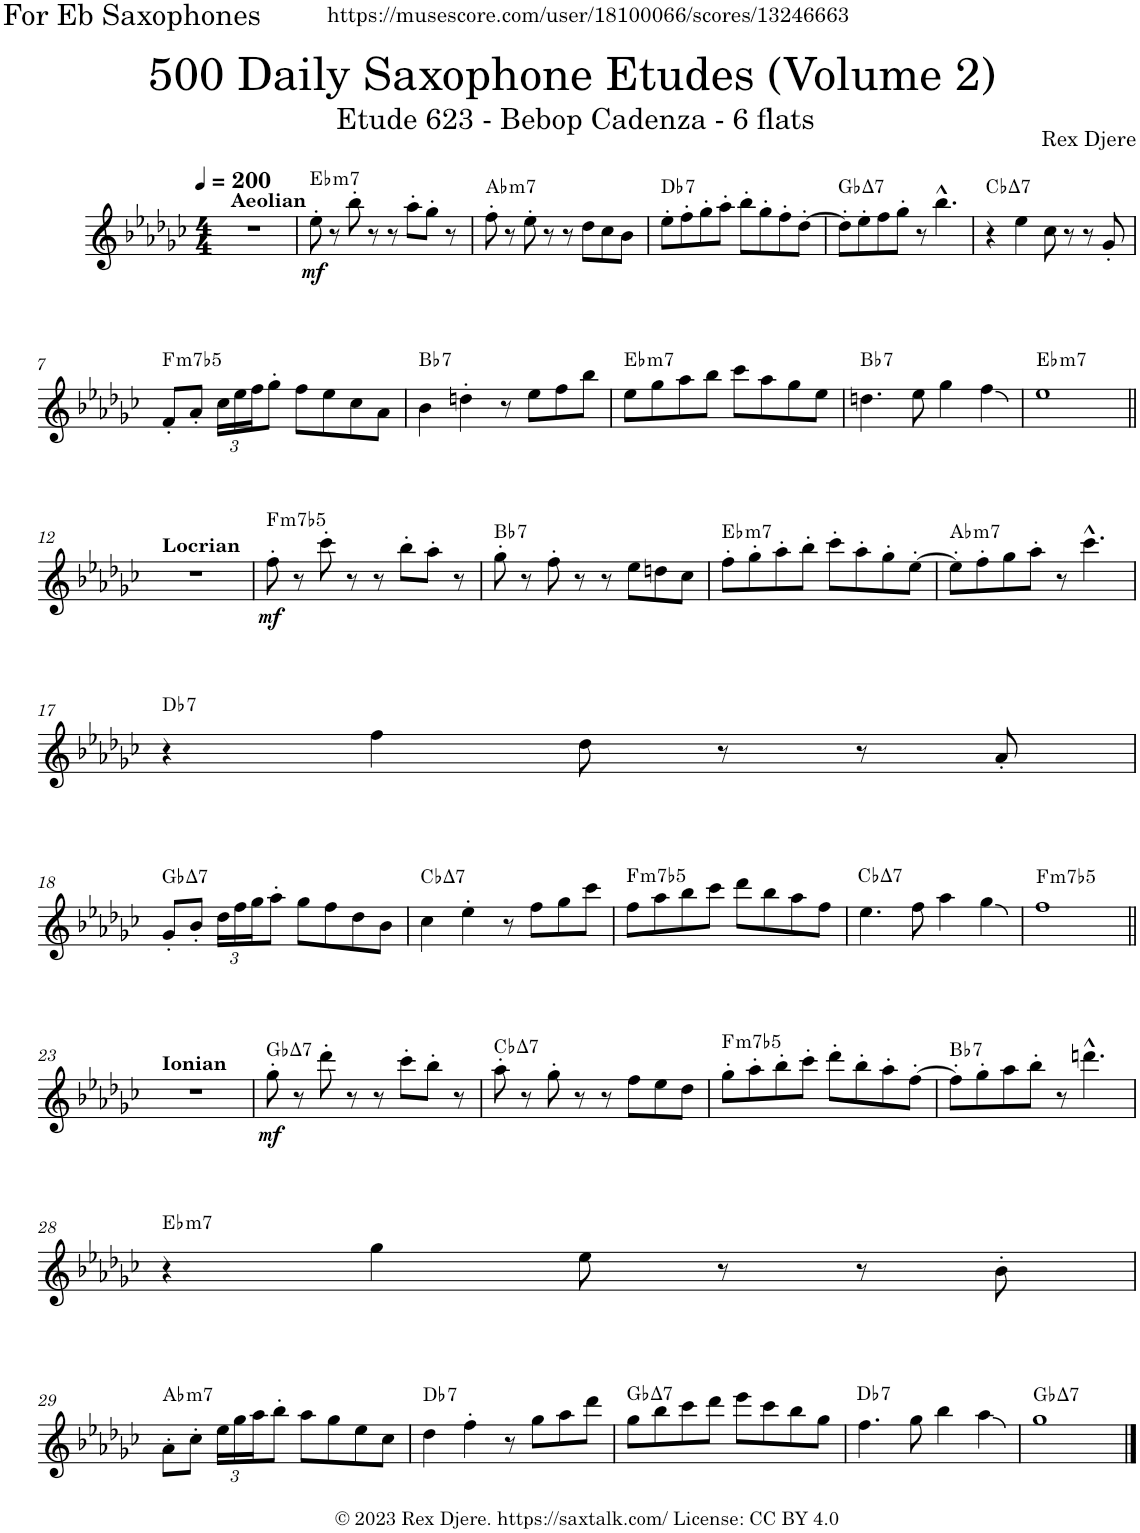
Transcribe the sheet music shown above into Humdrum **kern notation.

**kern	**dynam	**harte
*part1	*part1	*part1
*staff1	*staff1	*
*I"Alto Saxophone	*	*
*I'A. Sax.	*	*
*clefG2	*	*
*Trd5c9	*	*
*k[b-e-a-d-g-c-]	*	*
*M4/4	*	*
*MM200	*	*
=1	=1	=1
!LO:TX:a:B:t=Aeolian	!	!
1r	.	.
=2	=2	=2
!	!LO:DY:b	!LO:H:kt=m7
8ee-'\	mf	Eb:min7
8r	.	.
8bb-'\	.	.
8r	.	.
8r	.	.
8aa-'\L	.	.
8gg-'\J	.	.
8r	.	.
=3	=3	=3
!	!	!LO:H:kt=m7
8ff'\	.	Ab:min7
8r	.	.
8ee-'\	.	.
8r	.	.
8r	.	.
8dd-\L	.	.
8cc-\	.	.
8b-\J	.	.
=4	=4	=4
!	!	!LO:H:kt=7
8ee-'\L	.	Db:7
8ff'\	.	.
8gg-'\	.	.
8aa-'\J	.	.
8bb-'\L	.	.
8gg-'\	.	.
8ff'\	.	.
[8dd-'\J	.	.
=5	=5	=5
!	!	!LO:H:kt=7
8dd-'\L]	.	Gb:maj7
8ee-'\	.	.
8ff\	.	.
8gg-'\J	.	.
8r	.	.
4.bb-^^\	.	.
=6	=6	=6
!	!	!LO:H:kt=7
4r	.	Cb:maj7
4ee-\	.	.
8cc-\	.	.
8r	.	.
8r	.	.
8g-'/	.	.
!!LO:LB:g=z
=7	=7	=7
!	!	!LO:H:kt=m7b5
8f'/L	.	F:hdim7
8a-'/J	.	.
*Xbrackettup	*	*
24cc-\LL	.	.
24ee-\	.	.
24ff\J	.	.
8gg-'\J	.	.
8ff\L	.	.
8ee-\	.	.
8cc-\	.	.
8a-\J	.	.
=8	=8	=8
!	!	!LO:H:kt=7
4b-\	.	Bb:7
4ddn'\	.	.
8r	.	.
8ee-\L	.	.
8ff\	.	.
8bb-\J	.	.
=9	=9	=9
!	!	!LO:H:kt=m7
8ee-\L	.	Eb:min7
8gg-\	.	.
8aa-\	.	.
8bb-\J	.	.
8ccc-\L	.	.
8aa-\	.	.
8gg-\	.	.
8ee-\J	.	.
=10	=10	=10
!	!	!LO:H:kt=7
4.ddn\	.	Bb:7
8ee-\	.	.
4gg-\	.	.
4ff\	.	.
=11	=11	=11
!	!	!LO:H:kt=m7
1ee-	.	Eb:min7
!!LO:LB:g=z
=12||	=12||	=12||
!LO:TX:a:B:t=Locrian	!	!
1r	.	.
=13	=13	=13
!	!LO:DY:b	!LO:H:kt=m7b5
8ff'\	mf	F:hdim7
8r	.	.
8ccc-'\	.	.
8r	.	.
8r	.	.
8bb-'\L	.	.
8aa-'\J	.	.
8r	.	.
=14	=14	=14
!	!	!LO:H:kt=7
8gg-'\	.	Bb:7
8r	.	.
8ff'\	.	.
8r	.	.
8r	.	.
8ee-\L	.	.
8ddn\	.	.
8cc-\J	.	.
=15	=15	=15
!	!	!LO:H:kt=m7
8ff'\L	.	Eb:min7
8gg-'\	.	.
8aa-'\	.	.
8bb-'\J	.	.
8ccc-'\L	.	.
8aa-'\	.	.
8gg-'\	.	.
[8ee-'\J	.	.
=16	=16	=16
!	!	!LO:H:kt=m7
8ee-'\L]	.	Ab:min7
8ff'\	.	.
8gg-\	.	.
8aa-'\J	.	.
8r	.	.
4.ccc-^^\	.	.
!!LO:LB:g=z
=17	=17	=17
!	!	!LO:H:kt=7
4r	.	Db:7
4ff\	.	.
8dd-\	.	.
8r	.	.
8r	.	.
8a-'/	.	.
!!LO:LB:g=z
=18	=18	=18
!	!	!LO:H:kt=7
8g-'/L	.	Gb:maj7
8b-'/J	.	.
24dd-\LL	.	.
24ff\	.	.
24gg-\J	.	.
8aa-'\J	.	.
8gg-\L	.	.
8ff\	.	.
8dd-\	.	.
8b-\J	.	.
=19	=19	=19
!	!	!LO:H:kt=7
4cc-\	.	Cb:maj7
4ee-'\	.	.
8r	.	.
8ff\L	.	.
8gg-\	.	.
8ccc-\J	.	.
=20	=20	=20
!	!	!LO:H:kt=m7b5
8ff\L	.	F:hdim7
8aa-\	.	.
8bb-\	.	.
8ccc-\J	.	.
8ddd-\L	.	.
8bb-\	.	.
8aa-\	.	.
8ff\J	.	.
=21	=21	=21
!	!	!LO:H:kt=7
4.ee-\	.	Cb:maj7
8ff\	.	.
4aa-\	.	.
4gg-\	.	.
=22	=22	=22
!	!	!LO:H:kt=m7b5
1ff	.	F:hdim7
!!LO:LB:g=z
=23||	=23||	=23||
!LO:TX:a:B:t=Ionian	!	!
1r	.	.
=24	=24	=24
!	!LO:DY:b	!LO:H:kt=7
8gg-'\	mf	Gb:maj7
8r	.	.
8ddd-'\	.	.
8r	.	.
8r	.	.
8ccc-'\L	.	.
8bb-'\J	.	.
8r	.	.
=25	=25	=25
!	!	!LO:H:kt=7
8aa-'\	.	Cb:maj7
8r	.	.
8gg-'\	.	.
8r	.	.
8r	.	.
8ff\L	.	.
8ee-\	.	.
8dd-\J	.	.
=26	=26	=26
!	!	!LO:H:kt=m7b5
8gg-'\L	.	F:hdim7
8aa-'\	.	.
8bb-'\	.	.
8ccc-'\J	.	.
8ddd-'\L	.	.
8bb-'\	.	.
8aa-'\	.	.
[8ff'\J	.	.
=27	=27	=27
!	!	!LO:H:kt=7
8ff'\L]	.	Bb:7
8gg-'\	.	.
8aa-\	.	.
8bb-'\J	.	.
8r	.	.
4.dddn^^\	.	.
!!LO:LB:g=z
=28	=28	=28
!	!	!LO:H:kt=m7
4r	.	Eb:min7
4gg-\	.	.
8ee-\	.	.
8r	.	.
8r	.	.
8b-'\	.	.
!!LO:LB:g=z
=29	=29	=29
!	!	!LO:H:kt=m7
8a-'\L	.	Ab:min7
8cc-'\J	.	.
24ee-\LL	.	.
24gg-\	.	.
24aa-\J	.	.
8bb-'\J	.	.
8aa-\L	.	.
8gg-\	.	.
8ee-\	.	.
8cc-\J	.	.
=30	=30	=30
!	!	!LO:H:kt=7
4dd-\	.	Db:7
4ff'\	.	.
8r	.	.
8gg-\L	.	.
8aa-\	.	.
8ddd-\J	.	.
=31	=31	=31
!	!	!LO:H:kt=7
8gg-\L	.	Gb:maj7
8bb-\	.	.
8ccc-\	.	.
8ddd-\J	.	.
8eee-\L	.	.
8ccc-\	.	.
8bb-\	.	.
8gg-\J	.	.
=32	=32	=32
!	!	!LO:H:kt=7
4.ff\	.	Db:7
8gg-\	.	.
4bb-\	.	.
4aa-\	.	.
=33	=33	=33
!	!	!LO:H:kt=7
1gg-	.	Gb:maj7
==	==	==
*-	*-	*-
